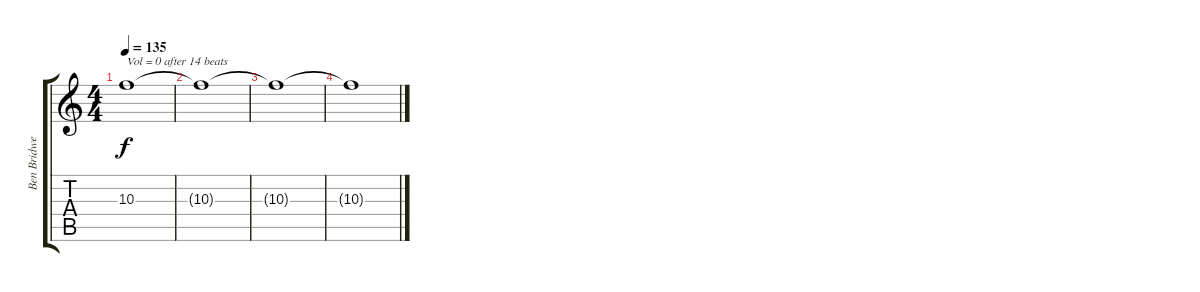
\track ("Ben Bridwell (Guitar)" "Ben Bridwe") {instrument electricguitarjazz}
\staff {score tabs}
\tuning (E4 B3 G3 D3 A2 E2) {hide}
\ts (4 4)
\tempo 135
\clef g2
\ks c
10.3.1{txt "Vol = 0 after 14 beats" dy f volume 0} |
10.3{t}.1 |
10.3{t}.1 |
10.3{t}.1
